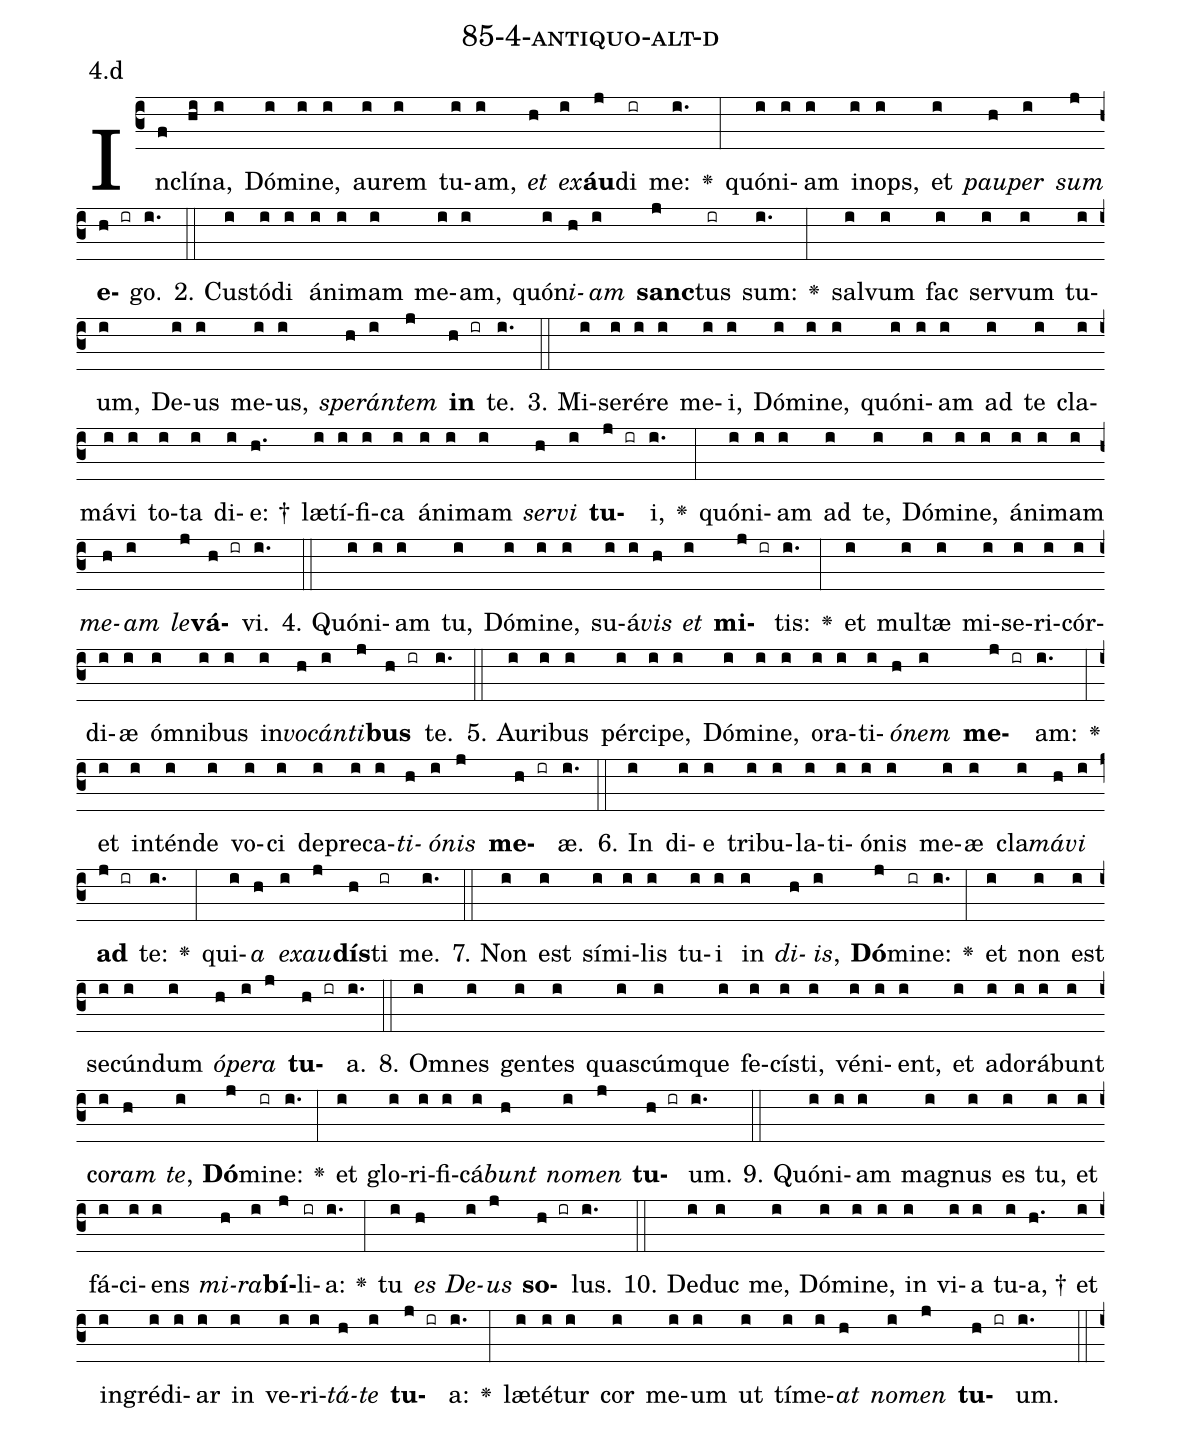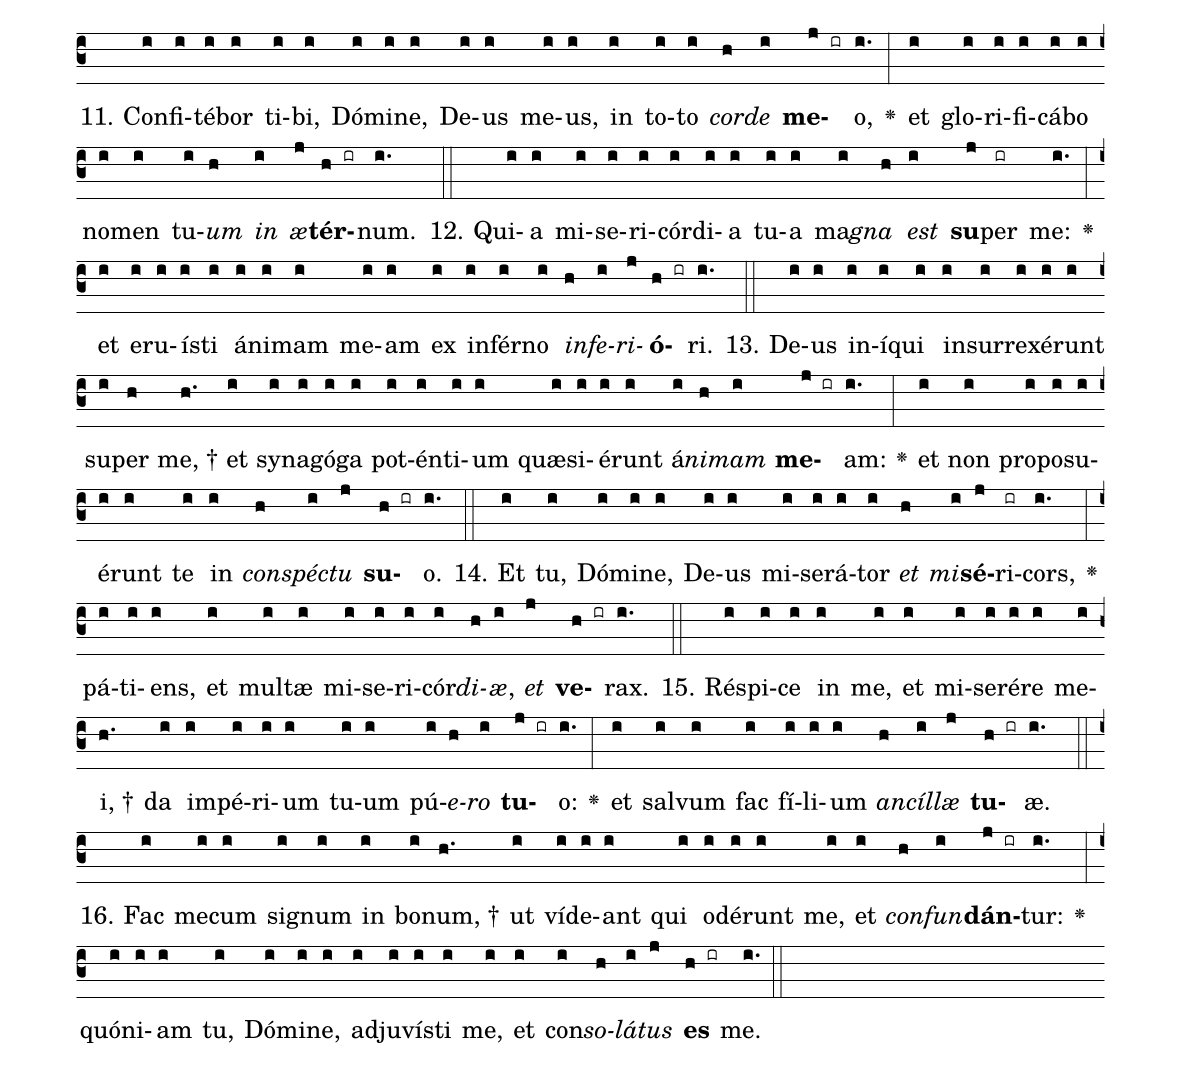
name: 85-4-antiquo-alt-d;
annotation: 4.d;
%%
(c3)In(f)clí(hi)na,(i) Dó(i)mi(i)ne,(i) au(i)rem(i) tu(i)am,(i) <i>et</i>(h) <i>ex</i>(i)<b>áu</b>(j)di(ir) me:(i.) <v>\greheightstar</v>(:) quón(i)i(i)am(i) in(i)ops,(i) et(i) <i>pau</i>(h)<i>per</i>(i) <i>sum</i>(j) <b>e</b>(h ir)go.(i.) (::)
2. Cus(i)tó(i)di(i) á(i)ni(i)mam(i) me(i)am,(i) quón(i)<i>i</i>(h)<i>am</i>(i) <b>sanc</b>(j)tus(ir) sum:(i.) <v>\greheightstar</v>(:) sal(i)vum(i) fac(i) ser(i)vum(i) tu(i)um,(i) De(i)us(i) me(i)us,(i) <i>spe</i>(h)<i>rán</i>(i)<i>tem</i>(j) <b>in</b>(h ir) te.(i.) (::)
3. Mi(i)se(i)ré(i)re(i) me(i)i,(i) Dó(i)mi(i)ne,(i) quón(i)i(i)am(i) ad(i) te(i) cla(i)má(i)vi(i) to(i)ta(i) di(i)e: †(h.) læ(i)tí(i)fi(i)ca(i) á(i)ni(i)mam(i) <i>ser</i>(h)<i>vi</i>(i) <b>tu</b>(j ir)i,(i.) <v>\greheightstar</v>(:) quón(i)i(i)am(i) ad(i) te,(i) Dó(i)mi(i)ne,(i) á(i)ni(i)mam(i) <i>me</i>(h)<i>am</i>(i) <i>le</i>(j)<b>vá</b>(h ir)vi.(i.) (::)
4. Quón(i)i(i)am(i) tu,(i) Dó(i)mi(i)ne,(i) su(i)á(i)<i>vis</i>(h) <i>et</i>(i) <b>mi</b>(j ir)tis:(i.) <v>\greheightstar</v>(:) et(i) mul(i)tæ(i) mi(i)se(i)ri(i)cór(i)di(i)æ(i) óm(i)ni(i)bus(i) in(i)<i>vo</i>(h)<i>cán</i>(i)<i>ti</i>(j)<b>bus</b>(h ir) te.(i.) (::)
5. Au(i)ri(i)bus(i) pér(i)ci(i)pe,(i) Dó(i)mi(i)ne,(i) o(i)ra(i)ti(i)<i>ó</i>(h)<i>nem</i>(i) <b>me</b>(j ir)am:(i.) <v>\greheightstar</v>(:) et(i) in(i)tén(i)de(i) vo(i)ci(i) de(i)pre(i)ca(i)<i>ti</i>(h)<i>ó</i>(i)<i>nis</i>(j) <b>me</b>(h ir)æ.(i.) (::)
6. In(i) di(i)e(i) tri(i)bu(i)la(i)ti(i)ó(i)nis(i) me(i)æ(i) cla(i)<i>má</i>(h)<i>vi</i>(i) <b>ad</b>(j ir) te:(i.) <v>\greheightstar</v>(:) qui(i)<i>a</i>(h) <i>ex</i>(i)<i>au</i>(j)<b>dís</b>(h)ti(ir) me.(i.) (::)
7. Non(i) est(i) sí(i)mi(i)lis(i) tu(i)i(i) in(i) <i>di</i>(h)<i>is</i>,(i) <b>Dó</b>(j)mi(ir)ne:(i.) <v>\greheightstar</v>(:) et(i) non(i) est(i) se(i)cún(i)dum(i) <i>ó</i>(h)<i>pe</i>(i)<i>ra</i>(j) <b>tu</b>(h ir)a.(i.) (::)
8. Om(i)nes(i) gen(i)tes(i) quas(i)cúm(i)que(i) fe(i)cís(i)ti,(i) vé(i)ni(i)ent,(i) et(i) ad(i)o(i)rá(i)bunt(i) co(i)<i>ram</i>(h) <i>te</i>,(i) <b>Dó</b>(j)mi(ir)ne:(i.) <v>\greheightstar</v>(:) et(i) glo(i)ri(i)fi(i)cá(i)<i>bunt</i>(h) <i>no</i>(i)<i>men</i>(j) <b>tu</b>(h ir)um.(i.) (::)
9. Quón(i)i(i)am(i) ma(i)gnus(i) es(i) tu,(i) et(i) fá(i)ci(i)ens(i) <i>mi</i>(h)<i>ra</i>(i)<b>bí</b>(j)li(ir)a:(i.) <v>\greheightstar</v>(:) tu(i) <i>es</i>(h) <i>De</i>(i)<i>us</i>(j) <b>so</b>(h ir)lus.(i.) (::)
10. De(i)duc(i) me,(i) Dó(i)mi(i)ne,(i) in(i) vi(i)a(i) tu(i)a, †(h.) et(i) in(i)gré(i)di(i)ar(i) in(i) ve(i)ri(i)<i>tá</i>(h)<i>te</i>(i) <b>tu</b>(j ir)a:(i.) <v>\greheightstar</v>(:) læ(i)té(i)tur(i) cor(i) me(i)um(i) ut(i) tí(i)me(i)<i>at</i>(h) <i>no</i>(i)<i>men</i>(j) <b>tu</b>(h ir)um.(i.) (::)
11. Con(i)fi(i)té(i)bor(i) ti(i)bi,(i) Dó(i)mi(i)ne,(i) De(i)us(i) me(i)us,(i) in(i) to(i)to(i) <i>cor</i>(h)<i>de</i>(i) <b>me</b>(j ir)o,(i.) <v>\greheightstar</v>(:) et(i) glo(i)ri(i)fi(i)cá(i)bo(i) no(i)men(i) tu(i)<i>um</i>(h) <i>in</i>(i) <i>æ</i>(j)<b>tér</b>(h ir)num.(i.) (::)
12. Qui(i)a(i) mi(i)se(i)ri(i)cór(i)di(i)a(i) tu(i)a(i) ma(i)<i>gna</i>(h) <i>est</i>(i) <b>su</b>(j)per(ir) me:(i.) <v>\greheightstar</v>(:) et(i) e(i)ru(i)ís(i)ti(i) á(i)ni(i)mam(i) me(i)am(i) ex(i) in(i)fér(i)no(i) <i>in</i>(h)<i>fe</i>(i)<i>ri</i>(j)<b>ó</b>(h ir)ri.(i.) (::)
13. De(i)us(i) in(i)í(i)qui(i) in(i)sur(i)re(i)xé(i)runt(i) su(i)per(h) me, †(h.) et(i) sy(i)na(i)gó(i)ga(i) pot(i)én(i)ti(i)um(i) quæ(i)si(i)é(i)runt(i) á(i)<i>ni</i>(h)<i>mam</i>(i) <b>me</b>(j ir)am:(i.) <v>\greheightstar</v>(:) et(i) non(i) pro(i)po(i)su(i)é(i)runt(i) te(i) in(i) <i>con</i>(h)<i>spéc</i>(i)<i>tu</i>(j) <b>su</b>(h ir)o.(i.) (::)
14. Et(i) tu,(i) Dó(i)mi(i)ne,(i) De(i)us(i) mi(i)se(i)rá(i)tor(i) <i>et</i>(h) <i>mi</i>(i)<b>sé</b>(j)ri(ir)cors,(i.) <v>\greheightstar</v>(:) pá(i)ti(i)ens,(i) et(i) mul(i)tæ(i) mi(i)se(i)ri(i)cór(i)<i>di</i>(h)<i>æ</i>,(i) <i>et</i>(j) <b>ve</b>(h ir)rax.(i.) (::)
15. Ré(i)spi(i)ce(i) in(i) me,(i) et(i) mi(i)se(i)ré(i)re(i) me(i)i, †(h.) da(i) im(i)pé(i)ri(i)um(i) tu(i)um(i) pú(i)<i>e</i>(h)<i>ro</i>(i) <b>tu</b>(j ir)o:(i.) <v>\greheightstar</v>(:) et(i) sal(i)vum(i) fac(i) fí(i)li(i)um(i) <i>an</i>(h)<i>cíl</i>(i)<i>læ</i>(j) <b>tu</b>(h ir)æ.(i.) (::)
16. Fac(i) me(i)cum(i) si(i)gnum(i) in(i) bo(i)num, †(h.) ut(i) ví(i)de(i)ant(i) qui(i) o(i)dé(i)runt(i) me,(i) et(i) <i>con</i>(h)<i>fun</i>(i)<b>dán</b>(j ir)tur:(i.) <v>\greheightstar</v>(:) quón(i)i(i)am(i) tu,(i) Dó(i)mi(i)ne,(i) ad(i)ju(i)vís(i)ti(i) me,(i) et(i) con(i)<i>so</i>(h)<i>lá</i>(i)<i>tus</i>(j) <b>es</b>(h ir) me.(i.) (::)
